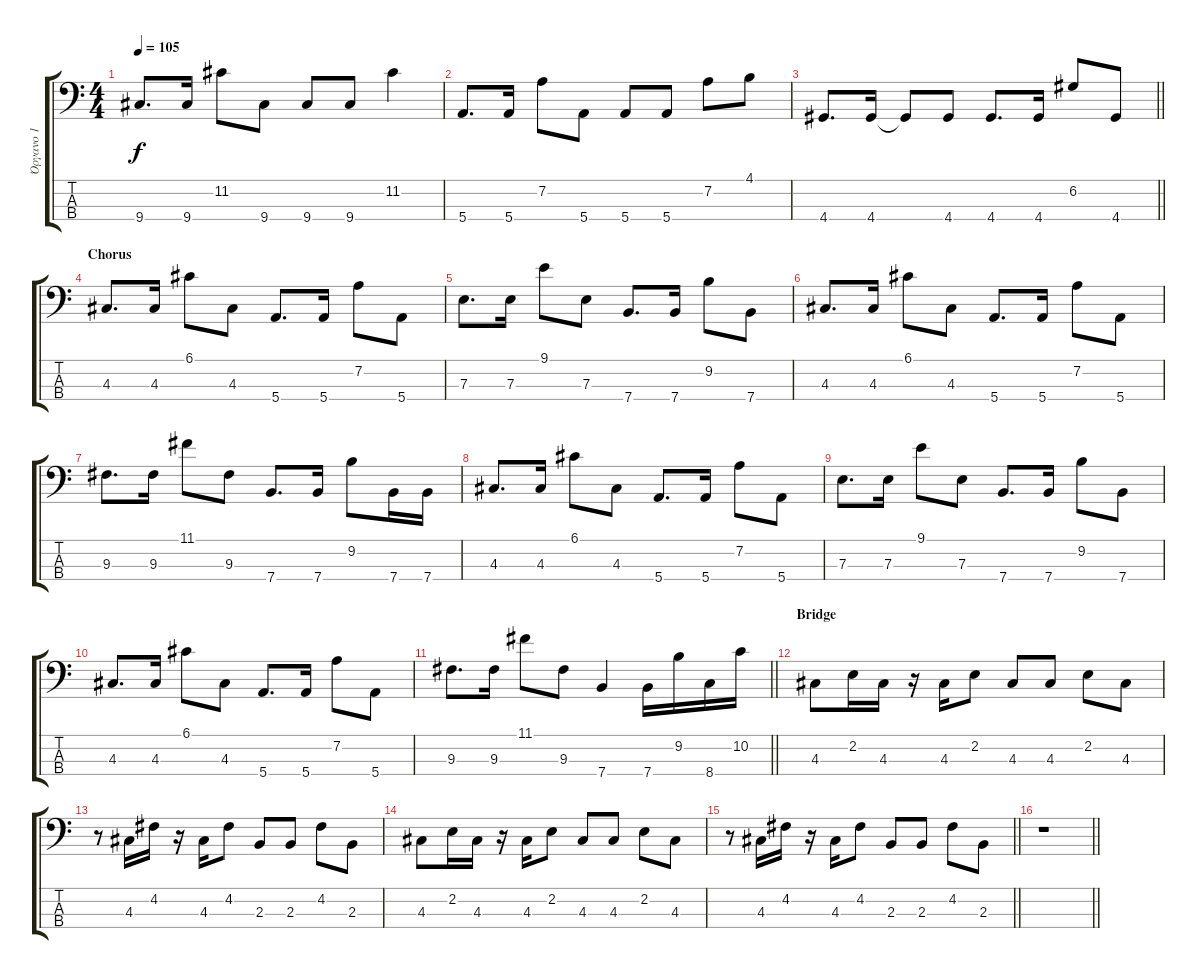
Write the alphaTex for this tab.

\track ("Όργανο 1" "Όργανο 1") {instrument electricbassfinger}
\staff {score tabs}
\tuning (G2 D2 A1 E1) {hide}
\ts (4 4)
\tempo 105
\clef f4
\ks c
9.4.8{d dy f} 9.4.16 11.2.8 9.4.8 9.4.8 9.4.8 11.2.4 |
5.4.8{d} 5.4.16 7.2.8 5.4.8 5.4.8 5.4.8 7.2.8 4.1.8 |
\barLineRight lightlight
4.4.8{d} 4.4.16 4.4{t}.8 4.4.8 4.4.8{d} 4.4.16 6.2.8 4.4.8 |
\section ("" "Chorus")
4.3.8{d} 4.3.16 6.1.8 4.3.8 5.4.8{d} 5.4.16 7.2.8 5.4.8 |
7.3.8{d} 7.3.16 9.1.8 7.3.8 7.4.8{d} 7.4.16 9.2.8 7.4.8 |
4.3.8{d} 4.3.16 6.1.8 4.3.8 5.4.8{d} 5.4.16 7.2.8 5.4.8 |
9.3.8{d} 9.3.16 11.1.8 9.3.8 7.4.8{d} 7.4.16 9.2.8 7.4.16 7.4.16 |
4.3.8{d} 4.3.16 6.1.8 4.3.8 5.4.8{d} 5.4.16 7.2.8 5.4.8 |
7.3.8{d} 7.3.16 9.1.8 7.3.8 7.4.8{d} 7.4.16 9.2.8 7.4.8 |
4.3.8{d} 4.3.16 6.1.8 4.3.8 5.4.8{d} 5.4.16 7.2.8 5.4.8 |
\barLineRight lightlight
9.3.8{d} 9.3.16 11.1.8 9.3.8 7.4.4 7.4.16 9.2.16 8.4.16 10.2.16 |
\section ("" "Bridge")
4.3.8 2.2.16 4.3.16 r.16 4.3.16 2.2.8 4.3.8 4.3.8 2.2.8 4.3.8 |
r.8 4.3.16 4.2.16 r.16 4.3.16 4.2.8 2.3.8 2.3.8 4.2.8 2.3.8 |
4.3.8 2.2.16 4.3.16 r.16 4.3.16 2.2.8 4.3.8 4.3.8 2.2.8 4.3.8 |
\barLineRight lightlight
r.8 4.3.16 4.2.16 r.16 4.3.16 4.2.8 2.3.8 2.3.8 4.2.8 2.3.8 |
\barLineRight lightlight
r.1
